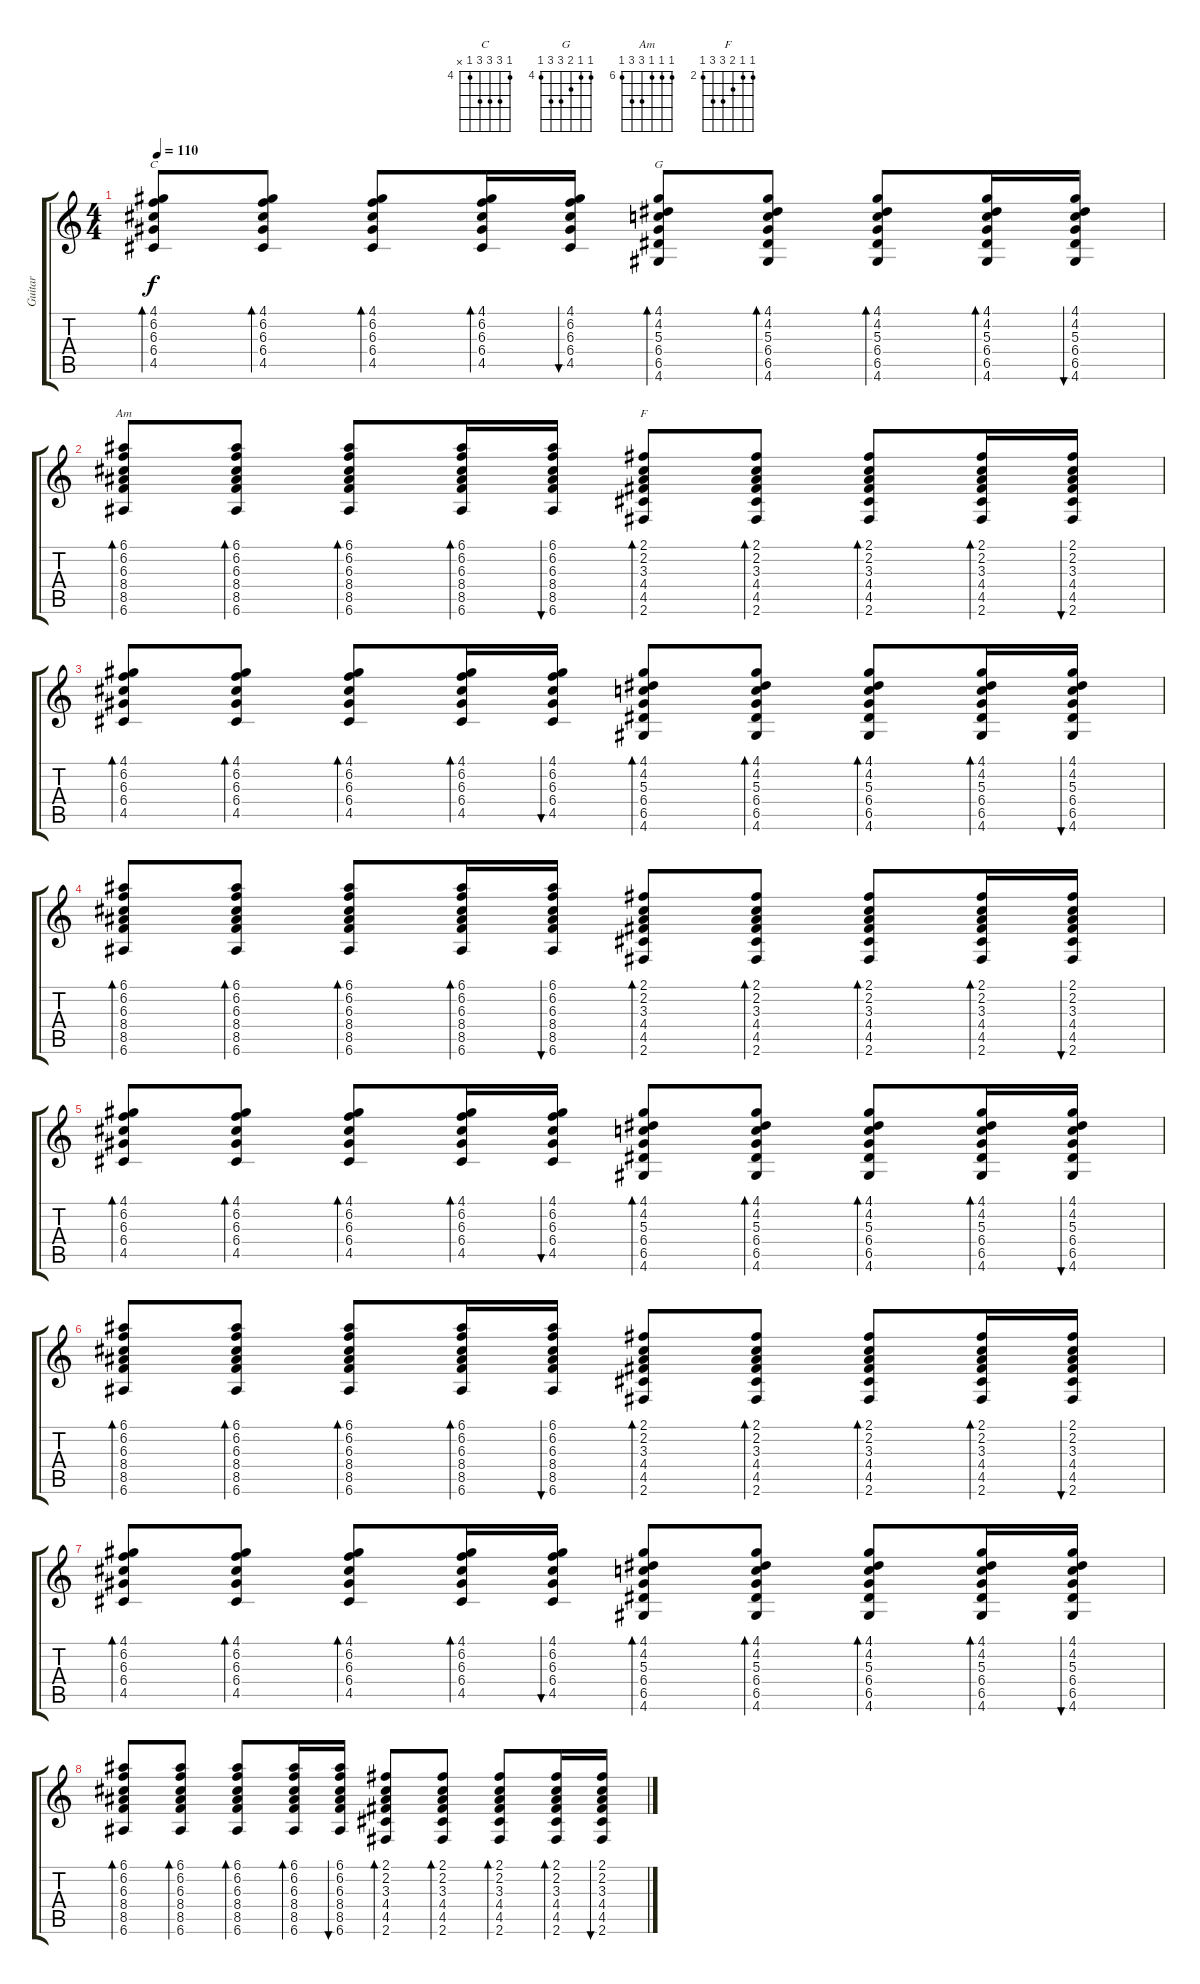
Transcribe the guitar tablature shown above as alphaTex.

\track ("Guitar" "Guitar") {instrument acousticguitarnylon}
\staff {score tabs}
\tuning (E4 B3 G3 D3 A2 E2) {hide}
\chord ("C" 4 6 6 6 4 x) {firstfret 4}
\chord ("G" 4 4 5 6 6 4) {firstfret 4}
\chord ("Am" 6 6 6 8 8 6) {firstfret 6}
\chord ("F" 2 2 3 4 4 2) {firstfret 2}
\ts (4 4)
\tempo 110
\clef g2
\ks c
(4.1 6.2 6.3 6.4 4.5).8{bd 60 ch "C" dy f} (4.1 6.2 6.3 6.4 4.5).8{bd 60} (4.1 6.2 6.3 6.4 4.5).8{bd 60} (4.1 6.2 6.3 6.4 4.5).16{bd 60} (4.1 6.2 6.3 6.4 4.5).16{bu 60} (4.1 4.2 5.3 6.4 6.5 4.6).8{bd 60 ch "G"} (4.1 4.2 5.3 6.4 6.5 4.6).8{bd 60} (4.1 4.2 5.3 6.4 6.5 4.6).8{bd 60} (4.1 4.2 5.3 6.4 6.5 4.6).16{bd 60} (4.1 4.2 5.3 6.4 6.5 4.6).16{bu 60} |
(6.1 6.2 6.3 8.4 8.5 6.6).8{bd 60 ch "Am"} (6.1 6.2 6.3 8.4 8.5 6.6).8{bd 60} (6.1 6.2 6.3 8.4 8.5 6.6).8{bd 60} (6.1 6.2 6.3 8.4 8.5 6.6).16{bd 60} (6.1 6.2 6.3 8.4 8.5 6.6).16{bu 60} (2.1 2.2 3.3 4.4 4.5 2.6).8{bd 60 ch "F"} (2.1 2.2 3.3 4.4 4.5 2.6).8{bd 60} (2.1 2.2 3.3 4.4 4.5 2.6).8{bd 60} (2.1 2.2 3.3 4.4 4.5 2.6).16{bd 60} (2.1 2.2 3.3 4.4 4.5 2.6).16{bu 60} |
(4.1 6.2 6.3 6.4 4.5).8{bd 60} (4.1 6.2 6.3 6.4 4.5).8{bd 60} (4.1 6.2 6.3 6.4 4.5).8{bd 60} (4.1 6.2 6.3 6.4 4.5).16{bd 60} (4.1 6.2 6.3 6.4 4.5).16{bu 60} (4.1 4.2 5.3 6.4 6.5 4.6).8{bd 60} (4.1 4.2 5.3 6.4 6.5 4.6).8{bd 60} (4.1 4.2 5.3 6.4 6.5 4.6).8{bd 60} (4.1 4.2 5.3 6.4 6.5 4.6).16{bd 60} (4.1 4.2 5.3 6.4 6.5 4.6).16{bu 60} |
(6.1 6.2 6.3 8.4 8.5 6.6).8{bd 60} (6.1 6.2 6.3 8.4 8.5 6.6).8{bd 60} (6.1 6.2 6.3 8.4 8.5 6.6).8{bd 60} (6.1 6.2 6.3 8.4 8.5 6.6).16{bd 60} (6.1 6.2 6.3 8.4 8.5 6.6).16{bu 60} (2.1 2.2 3.3 4.4 4.5 2.6).8{bd 60} (2.1 2.2 3.3 4.4 4.5 2.6).8{bd 60} (2.1 2.2 3.3 4.4 4.5 2.6).8{bd 60} (2.1 2.2 3.3 4.4 4.5 2.6).16{bd 60} (2.1 2.2 3.3 4.4 4.5 2.6).16{bu 60} |
(4.1 6.2 6.3 6.4 4.5).8{bd 60} (4.1 6.2 6.3 6.4 4.5).8{bd 60} (4.1 6.2 6.3 6.4 4.5).8{bd 60} (4.1 6.2 6.3 6.4 4.5).16{bd 60} (4.1 6.2 6.3 6.4 4.5).16{bu 60} (4.1 4.2 5.3 6.4 6.5 4.6).8{bd 60} (4.1 4.2 5.3 6.4 6.5 4.6).8{bd 60} (4.1 4.2 5.3 6.4 6.5 4.6).8{bd 60} (4.1 4.2 5.3 6.4 6.5 4.6).16{bd 60} (4.1 4.2 5.3 6.4 6.5 4.6).16{bu 60} |
(6.1 6.2 6.3 8.4 8.5 6.6).8{bd 60} (6.1 6.2 6.3 8.4 8.5 6.6).8{bd 60} (6.1 6.2 6.3 8.4 8.5 6.6).8{bd 60} (6.1 6.2 6.3 8.4 8.5 6.6).16{bd 60} (6.1 6.2 6.3 8.4 8.5 6.6).16{bu 60} (2.1 2.2 3.3 4.4 4.5 2.6).8{bd 60} (2.1 2.2 3.3 4.4 4.5 2.6).8{bd 60} (2.1 2.2 3.3 4.4 4.5 2.6).8{bd 60} (2.1 2.2 3.3 4.4 4.5 2.6).16{bd 60} (2.1 2.2 3.3 4.4 4.5 2.6).16{bu 60} |
(4.1 6.2 6.3 6.4 4.5).8{bd 60} (4.1 6.2 6.3 6.4 4.5).8{bd 60} (4.1 6.2 6.3 6.4 4.5).8{bd 60} (4.1 6.2 6.3 6.4 4.5).16{bd 60} (4.1 6.2 6.3 6.4 4.5).16{bu 60} (4.1 4.2 5.3 6.4 6.5 4.6).8{bd 60} (4.1 4.2 5.3 6.4 6.5 4.6).8{bd 60} (4.1 4.2 5.3 6.4 6.5 4.6).8{bd 60} (4.1 4.2 5.3 6.4 6.5 4.6).16{bd 60} (4.1 4.2 5.3 6.4 6.5 4.6).16{bu 60} |
(6.1 6.2 6.3 8.4 8.5 6.6).8{bd 60} (6.1 6.2 6.3 8.4 8.5 6.6).8{bd 60} (6.1 6.2 6.3 8.4 8.5 6.6).8{bd 60} (6.1 6.2 6.3 8.4 8.5 6.6).16{bd 60} (6.1 6.2 6.3 8.4 8.5 6.6).16{bu 60} (2.1 2.2 3.3 4.4 4.5 2.6).8{bd 60} (2.1 2.2 3.3 4.4 4.5 2.6).8{bd 60} (2.1 2.2 3.3 4.4 4.5 2.6).8{bd 60} (2.1 2.2 3.3 4.4 4.5 2.6).16{bd 60} (2.1 2.2 3.3 4.4 4.5 2.6).16{bu 60}
